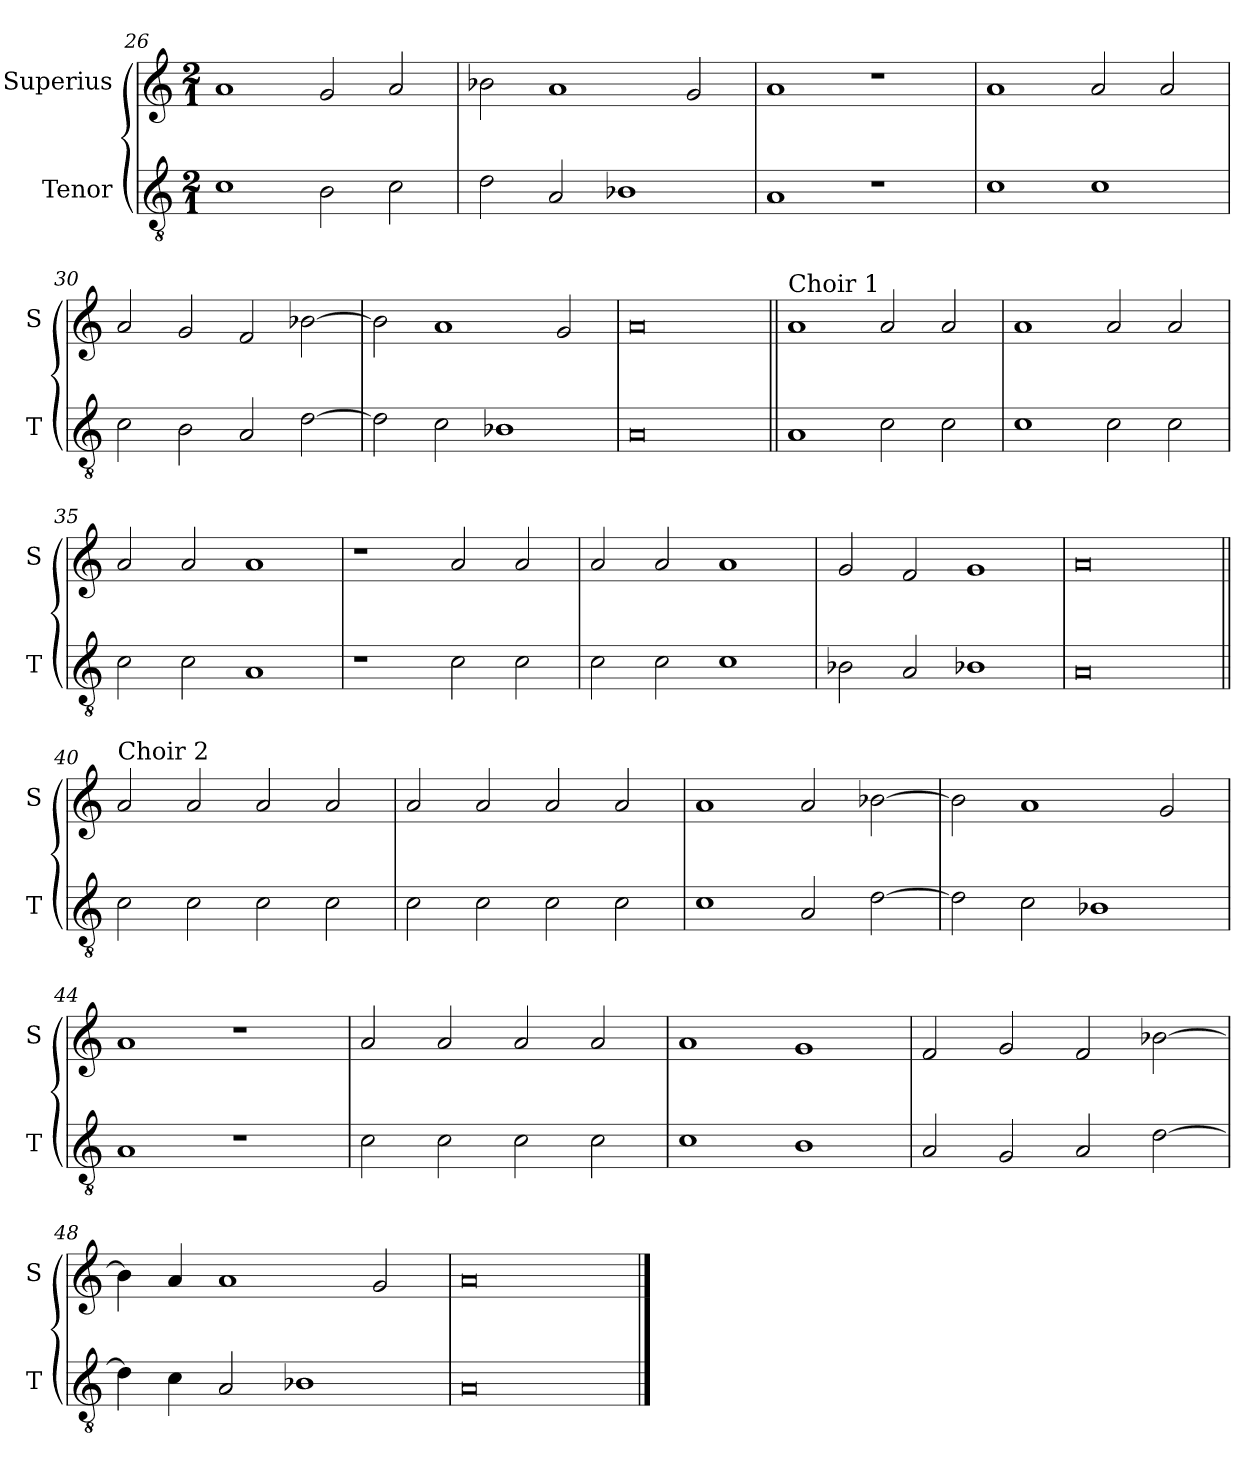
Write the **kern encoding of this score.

**kern	**kern
*part2	*part1
*staff2	*staff1
*I"Tenor	*I"Superius
*I'T	*I'S
*clefGv2	*clefG2
*k[]	*k[]
*M2/1	*M2/1
=26	=26
1c	1a
2B\	2g/
2c\	2a/
=27	=27
2d\	2b-X\
2A/	1a
1B-X	.
.	2g/
=28	=28
1A	1a
1r	1r
=29	=29
1c	1a
1c	2a/
.	2a/
=30	=30
2c\	2a/
2B\	2g/
2A/	2f/
[2d\	[2b-X\
=31	=31
2d\]	2b-\]
2c\	1a
1B-X	.
.	2g/
=32	=32
0A	0a
=33||	=33||
!	!LO:TX:a:t=Choir 1
1A	1a
2c\	2a/
2c\	2a/
=34	=34
1c	1a
2c\	2a/
2c\	2a/
=35	=35
2c\	2a/
2c\	2a/
1A	1a
=36	=36
1r	1r
2c\	2a/
2c\	2a/
=37	=37
2c\	2a/
2c\	2a/
1c	1a
=38	=38
2B-X\	2g/
2A/	2f/
1B-X	1g
=39	=39
0A	0a
=40||	=40||
!	!LO:TX:a:t=Choir 2
2c\	2a/
2c\	2a/
2c\	2a/
2c\	2a/
=41	=41
2c\	2a/
2c\	2a/
2c\	2a/
2c\	2a/
=42	=42
1c	1a
2A/	2a/
[2d\	[2b-X\
=43	=43
2d\]	2b-\]
2c\	1a
1B-X	.
.	2g/
=44	=44
1A	1a
1r	1r
=45	=45
2c\	2a/
2c\	2a/
2c\	2a/
2c\	2a/
=46	=46
1c	1a
1B	1g
=47	=47
2A/	2f/
2G/	2g/
2A/	2f/
[2d\	[2b-X\
=48	=48
4d\]	4b-\]
4c\	4a/
2A/	1a
1B-X	.
.	2g/
=49	=49
0A	0a
==	==
*-	*-
